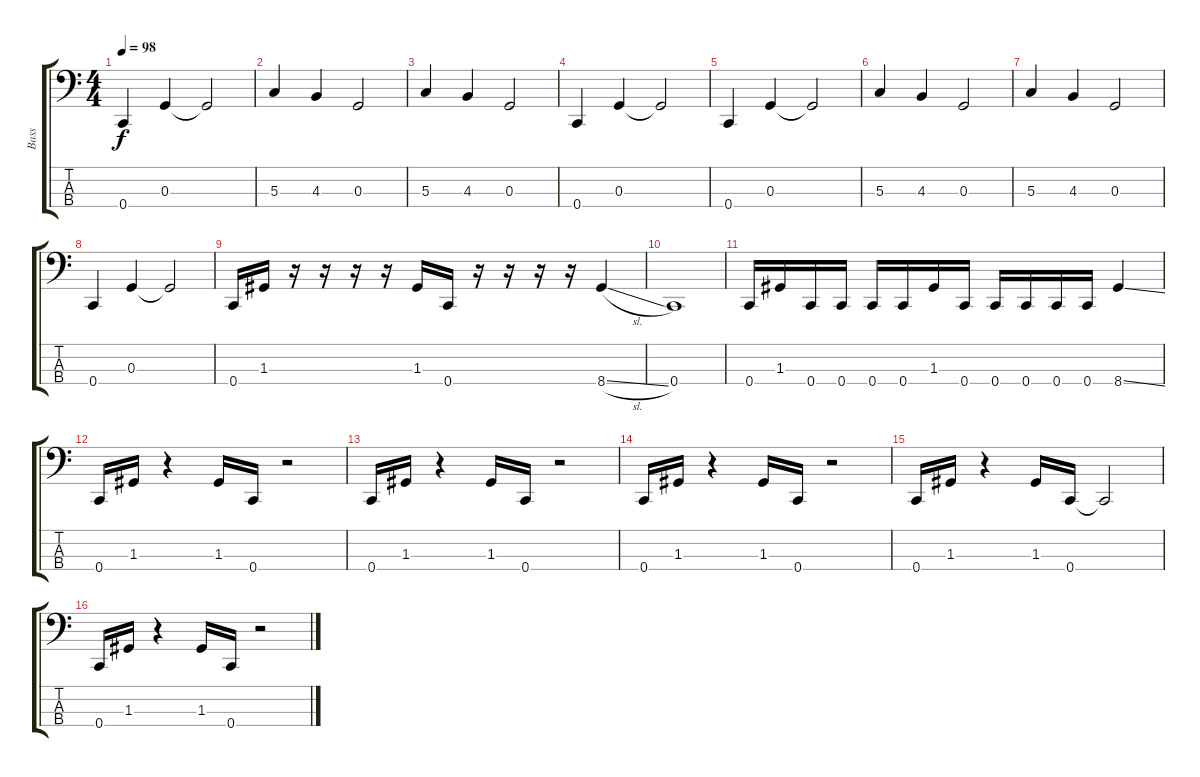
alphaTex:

\track ("Bass" "Bass") {instrument electricbasspick}
\staff {score tabs}
\tuning (F2 C2 G1 C1) {hide}
\ts (4 4)
\tempo 98
\clef f4
\ks c
0.4.4{dy f} 0.3.4 0.3{t}.2 |
5.3.4 4.3.4 0.3.2 |
5.3.4 4.3.4 0.3.2 |
0.4.4{volume 5} 0.3.4 0.3{t}.2 |
0.4.4 0.3.4 0.3{t}.2 |
5.3.4 4.3.4 0.3.2 |
5.3.4 4.3.4 0.3.2 |
\section ("" "")
0.4.4 0.3.4 0.3{t}.2 |
0.4.16{volume 15 instrument electricbasspick} 1.3.16 r.16 r.16 r.16 r.16 1.3.16 0.4.16 r.16 r.16 r.16 r.16 8.4{sl}.4 |
0.4.1 |
0.4.16 1.3.16 0.4.16 0.4.16 0.4.16 0.4.16 1.3.16 0.4.16 0.4.16 0.4.16 0.4.16 0.4.16 8.4{ss}.4 |
0.4.16 1.3.16 r.4 1.3.16 0.4.16 r.2 |
0.4.16 1.3.16 r.4 1.3.16 0.4.16 r.2 |
0.4.16 1.3.16 r.4 1.3.16 0.4.16 r.2 |
0.4.16 1.3.16 r.4 1.3.16 0.4.16 0.4{t}.2 |
0.4.16 1.3.16 r.4 1.3.16 0.4.16 r.2
